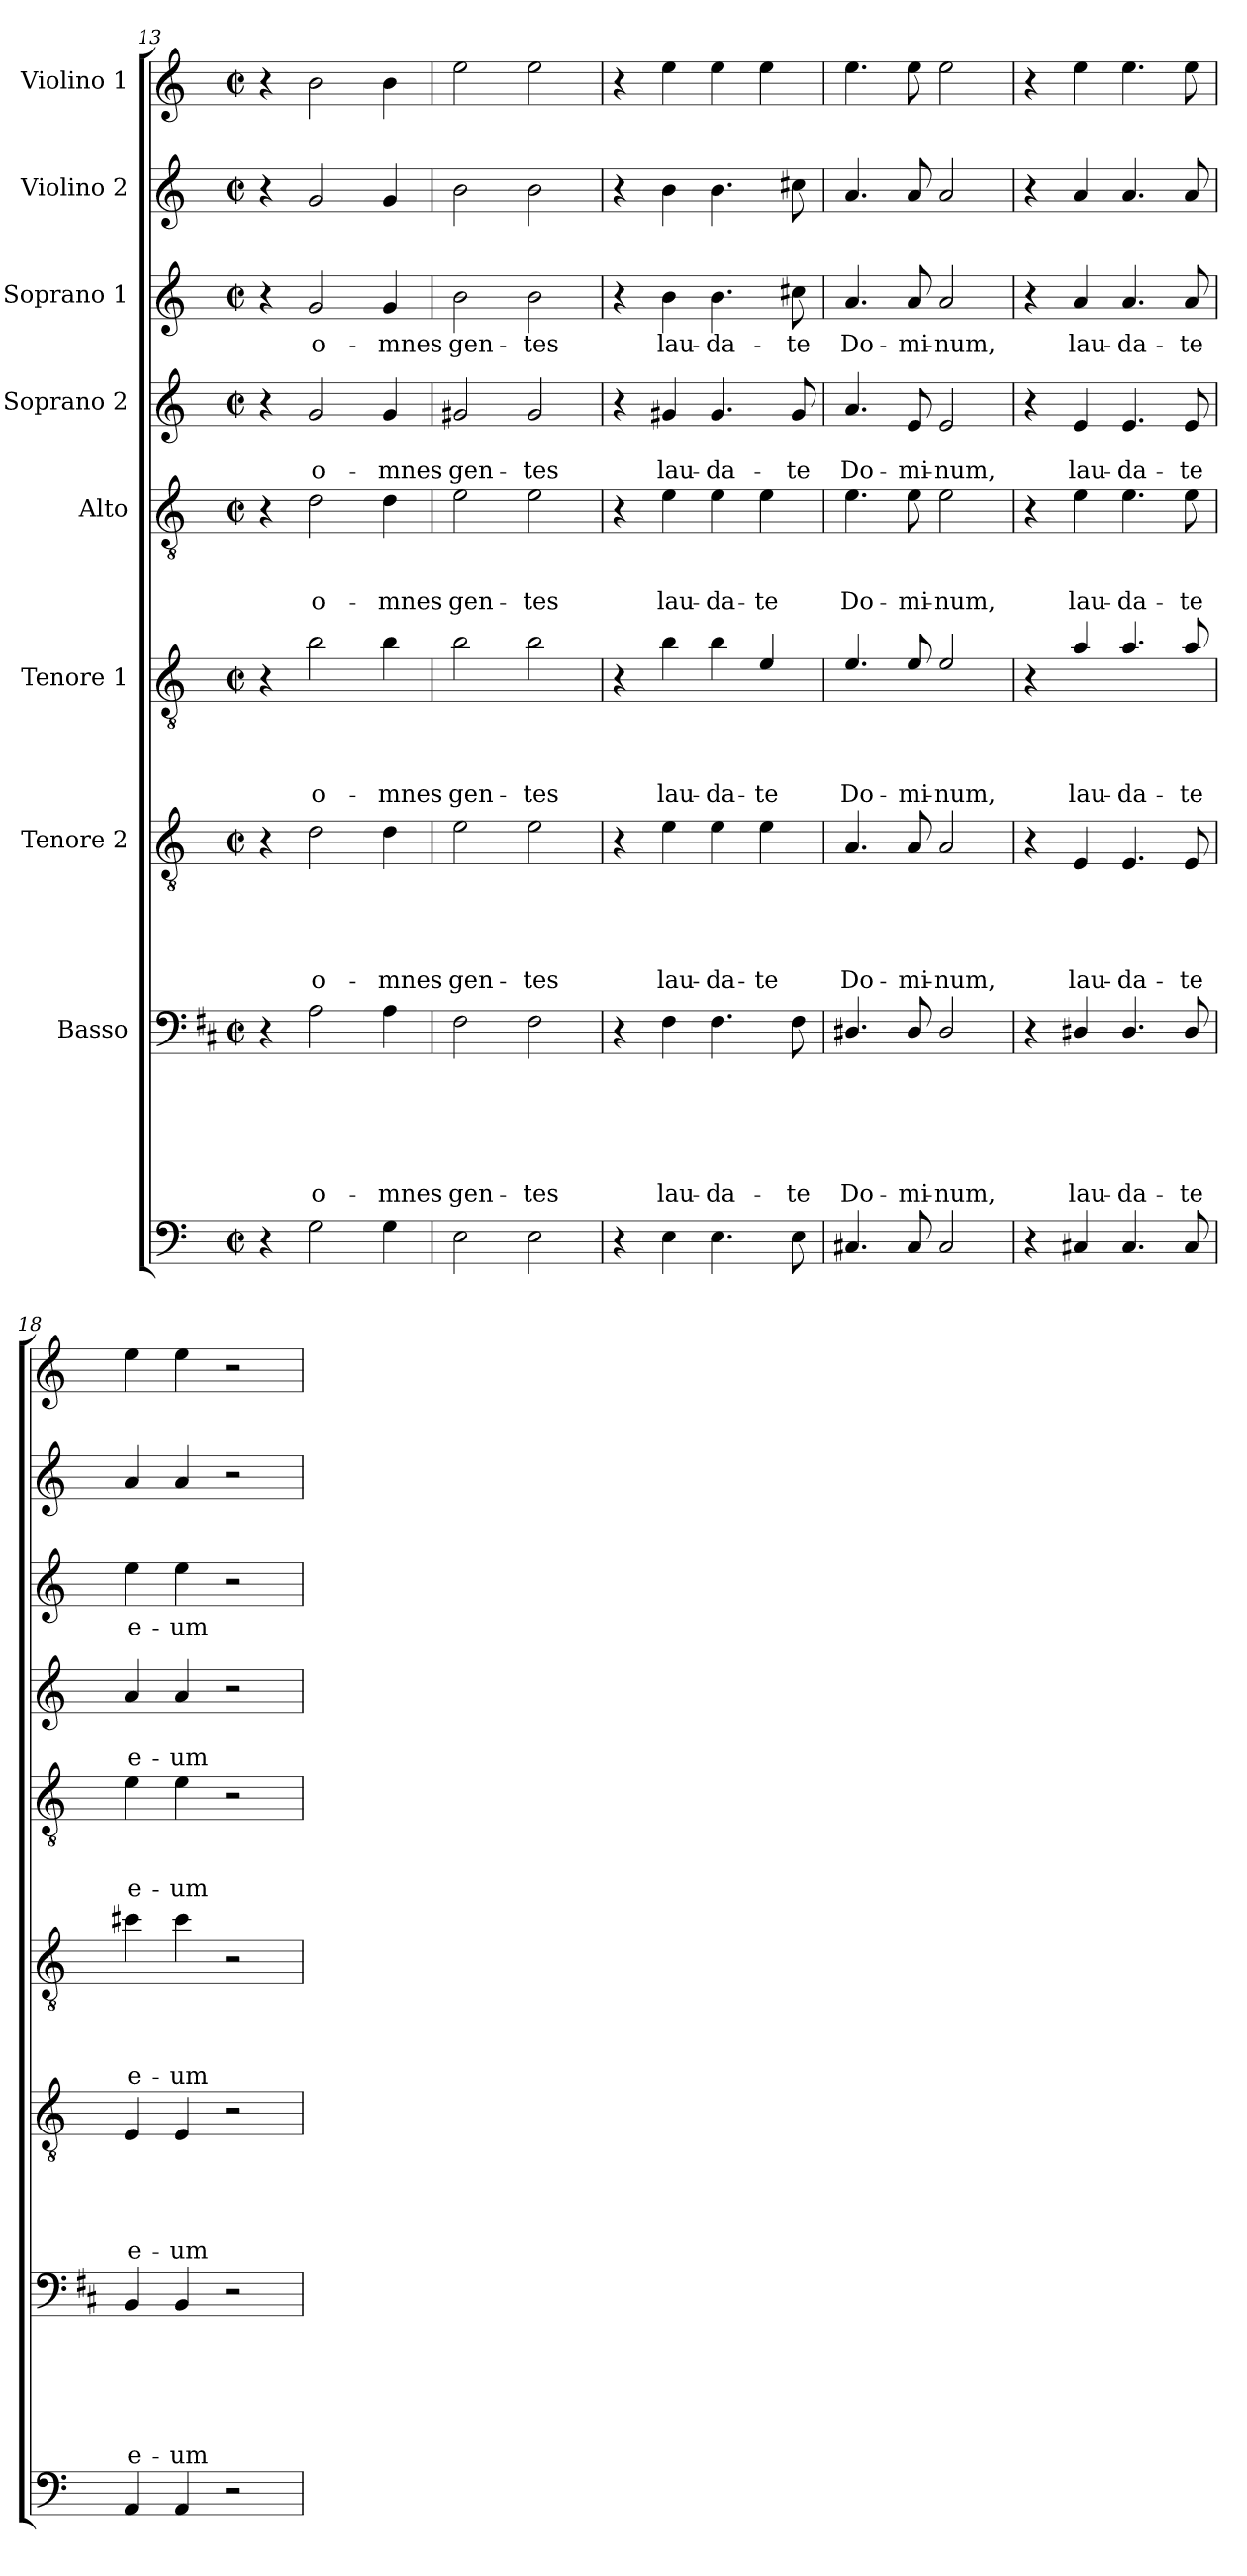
**kern	**kern	**text	**text	**text	**text	**text	**text	**kern	**text	**text	**text	**text	**text	**kern	**text	**text	**text	**text	**kern	**text	**text	**text	**kern	**text	**text	**kern	**text	**kern	**kern
*part9	*part8	*part8	*part8	*part8	*part8	*part8	*part8	*part7	*part7	*part7	*part7	*part7	*part7	*part6	*part6	*part6	*part6	*part6	*part5	*part5	*part5	*part5	*part4	*part4	*part4	*part3	*part3	*part2	*part1
*staff9	*staff8	*staff8	*staff8	*staff8	*staff8	*staff8	*staff8	*staff7	*staff7	*staff7	*staff7	*staff7	*staff7	*staff6	*staff6	*staff6	*staff6	*staff6	*staff5	*staff5	*staff5	*staff5	*staff4	*staff4	*staff4	*staff3	*staff3	*staff2	*staff1
*	*I"Basso	*	*	*	*	*	*	*I"Tenore 2	*	*	*	*	*	*I"Tenore 1	*	*	*	*	*I"Alto	*	*	*	*I"Soprano 2	*	*	*I"Soprano 1	*	*I"Violino 2	*I"Violino 1
*clefF4	*clefF4	*	*	*	*	*	*	*clefGv2	*	*	*	*	*	*clefGv2	*	*	*	*	*clefGv2	*	*	*	*clefG2	*	*	*clefG2	*	*clefG2	*clefG2
*	*ITrd1c2	*	*	*	*	*	*	*	*	*	*	*	*	*ITrd8c14	*	*	*	*	*	*	*	*	*	*	*	*	*	*	*
*k[]	*k[]	*	*	*	*	*	*	*k[]	*	*	*	*	*	*k[]	*	*	*	*	*k[]	*	*	*	*k[]	*	*	*k[]	*	*k[]	*k[]
*C:	*C:	*	*	*	*	*	*	*C:	*	*	*	*	*	*C:	*	*	*	*	*C:	*	*	*	*C:	*	*	*C:	*	*C:	*C:
*M2/2	*M2/2	*	*	*	*	*	*	*M2/2	*	*	*	*	*	*M2/2	*	*	*	*	*M2/2	*	*	*	*M2/2	*	*	*M2/2	*	*M2/2	*M2/2
*met(c|)	*met(c|)	*	*	*	*	*	*	*met(c|)	*	*	*	*	*	*met(c|)	*	*	*	*	*met(c|)	*	*	*	*met(c|)	*	*	*met(c|)	*	*met(c|)	*met(c|)
=13	=13	=13	=13	=13	=13	=13	=13	=13	=13	=13	=13	=13	=13	=13	=13	=13	=13	=13	=13	=13	=13	=13	=13	=13	=13	=13	=13	=13	=13
4r	4r	.	.	.	.	.	.	4r	.	.	.	.	.	4r	.	.	.	.	4r	.	.	.	4r	.	.	4r	.	4r	4r
!	!	!	!	!	!	!	!LO:LY:b	!	!	!	!	!	!LO:LY:b	!	!	!	!	!LO:LY:b	!	!	!	!LO:LY:b	!	!	!LO:LY:b	!	!LO:LY:b	!	!
2G\	2G\	.	.	.	.	.	o-	2d\	.	.	.	.	o-	2B\	.	.	.	o-	2d\	.	.	o-	2g/	.	o-	2g/	o-	2g/	2b\
!	!	!	!	!	!	!	!LO:LY:b	!	!	!	!	!	!LO:LY:b	!	!	!	!	!LO:LY:b	!	!	!	!LO:LY:b	!	!	!LO:LY:b	!	!LO:LY:b	!	!
4G\	4G\	.	.	.	.	.	-mnes	4d\	.	.	.	.	-mnes	4B\	.	.	.	-mnes	4d\	.	.	-mnes	4g/	.	-mnes	4g/	-mnes	4g/	4b\
=14	=14	=14	=14	=14	=14	=14	=14	=14	=14	=14	=14	=14	=14	=14	=14	=14	=14	=14	=14	=14	=14	=14	=14	=14	=14	=14	=14	=14	=14
!	!	!	!	!	!	!	!LO:LY:b	!	!	!	!	!	!LO:LY:b	!	!	!	!	!LO:LY:b	!	!	!	!LO:LY:b	!	!	!LO:LY:b	!	!LO:LY:b	!	!
2E\	2E\	.	.	.	.	.	gen-	2e\	.	.	.	.	gen-	2B\	.	.	.	gen-	2e\	.	.	gen-	2g#X/	.	gen-	2b\	gen-	2b\	2ee\
!	!	!	!	!	!	!	!LO:LY:b	!	!	!	!	!	!LO:LY:b	!	!	!	!	!LO:LY:b	!	!	!	!LO:LY:b	!	!	!LO:LY:b	!	!LO:LY:b	!	!
2E\	2E\	.	.	.	.	.	-tes	2e\	.	.	.	.	-tes	2B\	.	.	.	-tes	2e\	.	.	-tes	2g#/	.	-tes	2b\	-tes	2b\	2ee\
=15	=15	=15	=15	=15	=15	=15	=15	=15	=15	=15	=15	=15	=15	=15	=15	=15	=15	=15	=15	=15	=15	=15	=15	=15	=15	=15	=15	=15	=15
4r	4r	.	.	.	.	.	.	4r	.	.	.	.	.	4r	.	.	.	.	4r	.	.	.	4r	.	.	4r	.	4r	4r
!	!	!	!	!	!	!	!LO:LY:b	!	!	!	!	!	!LO:LY:b	!	!	!	!	!LO:LY:b	!	!	!	!LO:LY:b	!	!	!LO:LY:b	!	!LO:LY:b	!	!
4E\	4E\	.	.	.	.	.	lau-	4e\	.	.	.	.	lau-	4B\	.	.	.	lau-	4e\	.	.	lau-	4g#X/	.	lau-	4b\	lau-	4b\	4ee\
!	!	!	!	!	!	!	!LO:LY:b	!	!	!	!	!	!LO:LY:b	!	!	!	!	!LO:LY:b	!	!	!	!LO:LY:b	!	!	!LO:LY:b	!	!LO:LY:b	!	!
4.E\	4.E\	.	.	.	.	.	-da-	4e\	.	.	.	.	-da-	4B\	.	.	.	-da-	4e\	.	.	-da-	4.g#/	.	-da-	4.b\	-da-	4.b\	4ee\
!	!	!	!	!	!	!	!	!	!	!	!	!	!LO:LY:b	!	!	!	!	!LO:LY:b	!	!	!	!LO:LY:b	!	!	!	!	!	!	!
.	.	.	.	.	.	.	.	4e\	.	.	.	.	-te	4E/	.	.	.	-te	4e\	.	.	-te	.	.	.	.	.	.	4ee\
!	!	!	!	!	!	!	!LO:LY:b	!	!	!	!	!	!	!	!	!	!	!	!	!	!	!	!	!	!LO:LY:b	!	!LO:LY:b	!	!
8E\	8E\	.	.	.	.	.	-te	.	.	.	.	.	.	.	.	.	.	.	.	.	.	.	8g#/	.	-te	8cc#X\	-te	8cc#X\	.
=16	=16	=16	=16	=16	=16	=16	=16	=16	=16	=16	=16	=16	=16	=16	=16	=16	=16	=16	=16	=16	=16	=16	=16	=16	=16	=16	=16	=16	=16
!	!	!	!	!	!	!	!LO:LY:b	!	!	!	!	!	!LO:LY:b	!	!	!	!	!LO:LY:b	!	!	!	!LO:LY:b	!	!	!LO:LY:b	!	!LO:LY:b	!	!
4.C#X/	4.C#X/	.	.	.	.	.	Do-	4.A/	.	.	.	.	Do-	4.E/	.	.	.	Do-	4.e\	.	.	Do-	4.a/	.	Do-	4.a/	Do-	4.a/	4.ee\
!	!	!	!	!	!	!	!LO:LY:b	!	!	!	!	!	!LO:LY:b	!	!	!	!	!LO:LY:b	!	!	!	!LO:LY:b	!	!	!LO:LY:b	!	!LO:LY:b	!	!
8C#/	8C#/	.	.	.	.	.	-mi-	8A/	.	.	.	.	-mi-	8E/	.	.	.	-mi-	8e\	.	.	-mi-	8e/	.	-mi-	8a/	-mi-	8a/	8ee\
!	!	!	!	!	!	!	!LO:LY:b	!	!	!	!	!	!LO:LY:b	!	!	!	!	!LO:LY:b	!	!	!	!LO:LY:b	!	!	!LO:LY:b	!	!LO:LY:b	!	!
2C#/	2C#/	.	.	.	.	.	-num,	2A/	.	.	.	.	-num,	2E/	.	.	.	-num,	2e\	.	.	-num,	2e/	.	-num,	2a/	-num,	2a/	2ee\
=17	=17	=17	=17	=17	=17	=17	=17	=17	=17	=17	=17	=17	=17	=17	=17	=17	=17	=17	=17	=17	=17	=17	=17	=17	=17	=17	=17	=17	=17
4r	4r	.	.	.	.	.	.	4r	.	.	.	.	.	4r	.	.	.	.	4r	.	.	.	4r	.	.	4r	.	4r	4r
!	!	!	!	!	!	!	!LO:LY:b	!	!	!	!	!	!LO:LY:b	!	!	!	!	!LO:LY:b	!	!	!	!LO:LY:b	!	!	!LO:LY:b	!	!LO:LY:b	!	!
4C#X/	4C#X/	.	.	.	.	.	lau-	4E/	.	.	.	.	lau-	4A/	.	.	.	lau-	4e\	.	.	lau-	4e/	.	lau-	4a/	lau-	4a/	4ee\
!	!	!	!	!	!	!	!LO:LY:b	!	!	!	!	!	!LO:LY:b	!	!	!	!	!LO:LY:b	!	!	!	!LO:LY:b	!	!	!LO:LY:b	!	!LO:LY:b	!	!
4.C#/	4.C#/	.	.	.	.	.	-da-	4.E/	.	.	.	.	-da-	4.A/	.	.	.	-da-	4.e\	.	.	-da-	4.e/	.	-da-	4.a/	-da-	4.a/	4.ee\
!	!	!	!	!	!	!	!LO:LY:b	!	!	!	!	!	!LO:LY:b	!	!	!	!	!LO:LY:b	!	!	!	!LO:LY:b	!	!	!LO:LY:b	!	!LO:LY:b	!	!
8C#/	8C#/	.	.	.	.	.	-te	8E/	.	.	.	.	-te	8A/	.	.	.	-te	8e\	.	.	-te	8e/	.	-te	8a/	-te	8a/	8ee\
!!LO:PB:g=z
=18	=18	=18	=18	=18	=18	=18	=18	=18	=18	=18	=18	=18	=18	=18	=18	=18	=18	=18	=18	=18	=18	=18	=18	=18	=18	=18	=18	=18	=18
!	!	!	!	!	!	!	!LO:LY:b	!	!	!	!	!	!LO:LY:b	!	!	!	!	!LO:LY:b	!	!	!	!LO:LY:b	!	!	!LO:LY:b	!	!LO:LY:b	!	!
4AA/	4AA/	.	.	.	.	.	e-	4E/	.	.	.	.	e-	4c#X\	.	.	.	e-	4e\	.	.	e-	4a/	.	e-	4ee\	e-	4a/	4ee\
!	!	!	!	!	!	!	!LO:LY:b	!	!	!	!	!	!LO:LY:b	!	!	!	!	!LO:LY:b	!	!	!	!LO:LY:b	!	!	!LO:LY:b	!	!LO:LY:b	!	!
4AA/	4AA/	.	.	.	.	.	-um	4E/	.	.	.	.	-um	4c#\	.	.	.	-um	4e\	.	.	-um	4a/	.	-um	4ee\	-um	4a/	4ee\
2r	2r	.	.	.	.	.	.	2r	.	.	.	.	.	2r	.	.	.	.	2r	.	.	.	2r	.	.	2r	.	2r	2r
=	=	=	=	=	=	=	=	=	=	=	=	=	=	=	=	=	=	=	=	=	=	=	=	=	=	=	=	=	=
*-	*-	*-	*-	*-	*-	*-	*-	*-	*-	*-	*-	*-	*-	*-	*-	*-	*-	*-	*-	*-	*-	*-	*-	*-	*-	*-	*-	*-	*-
